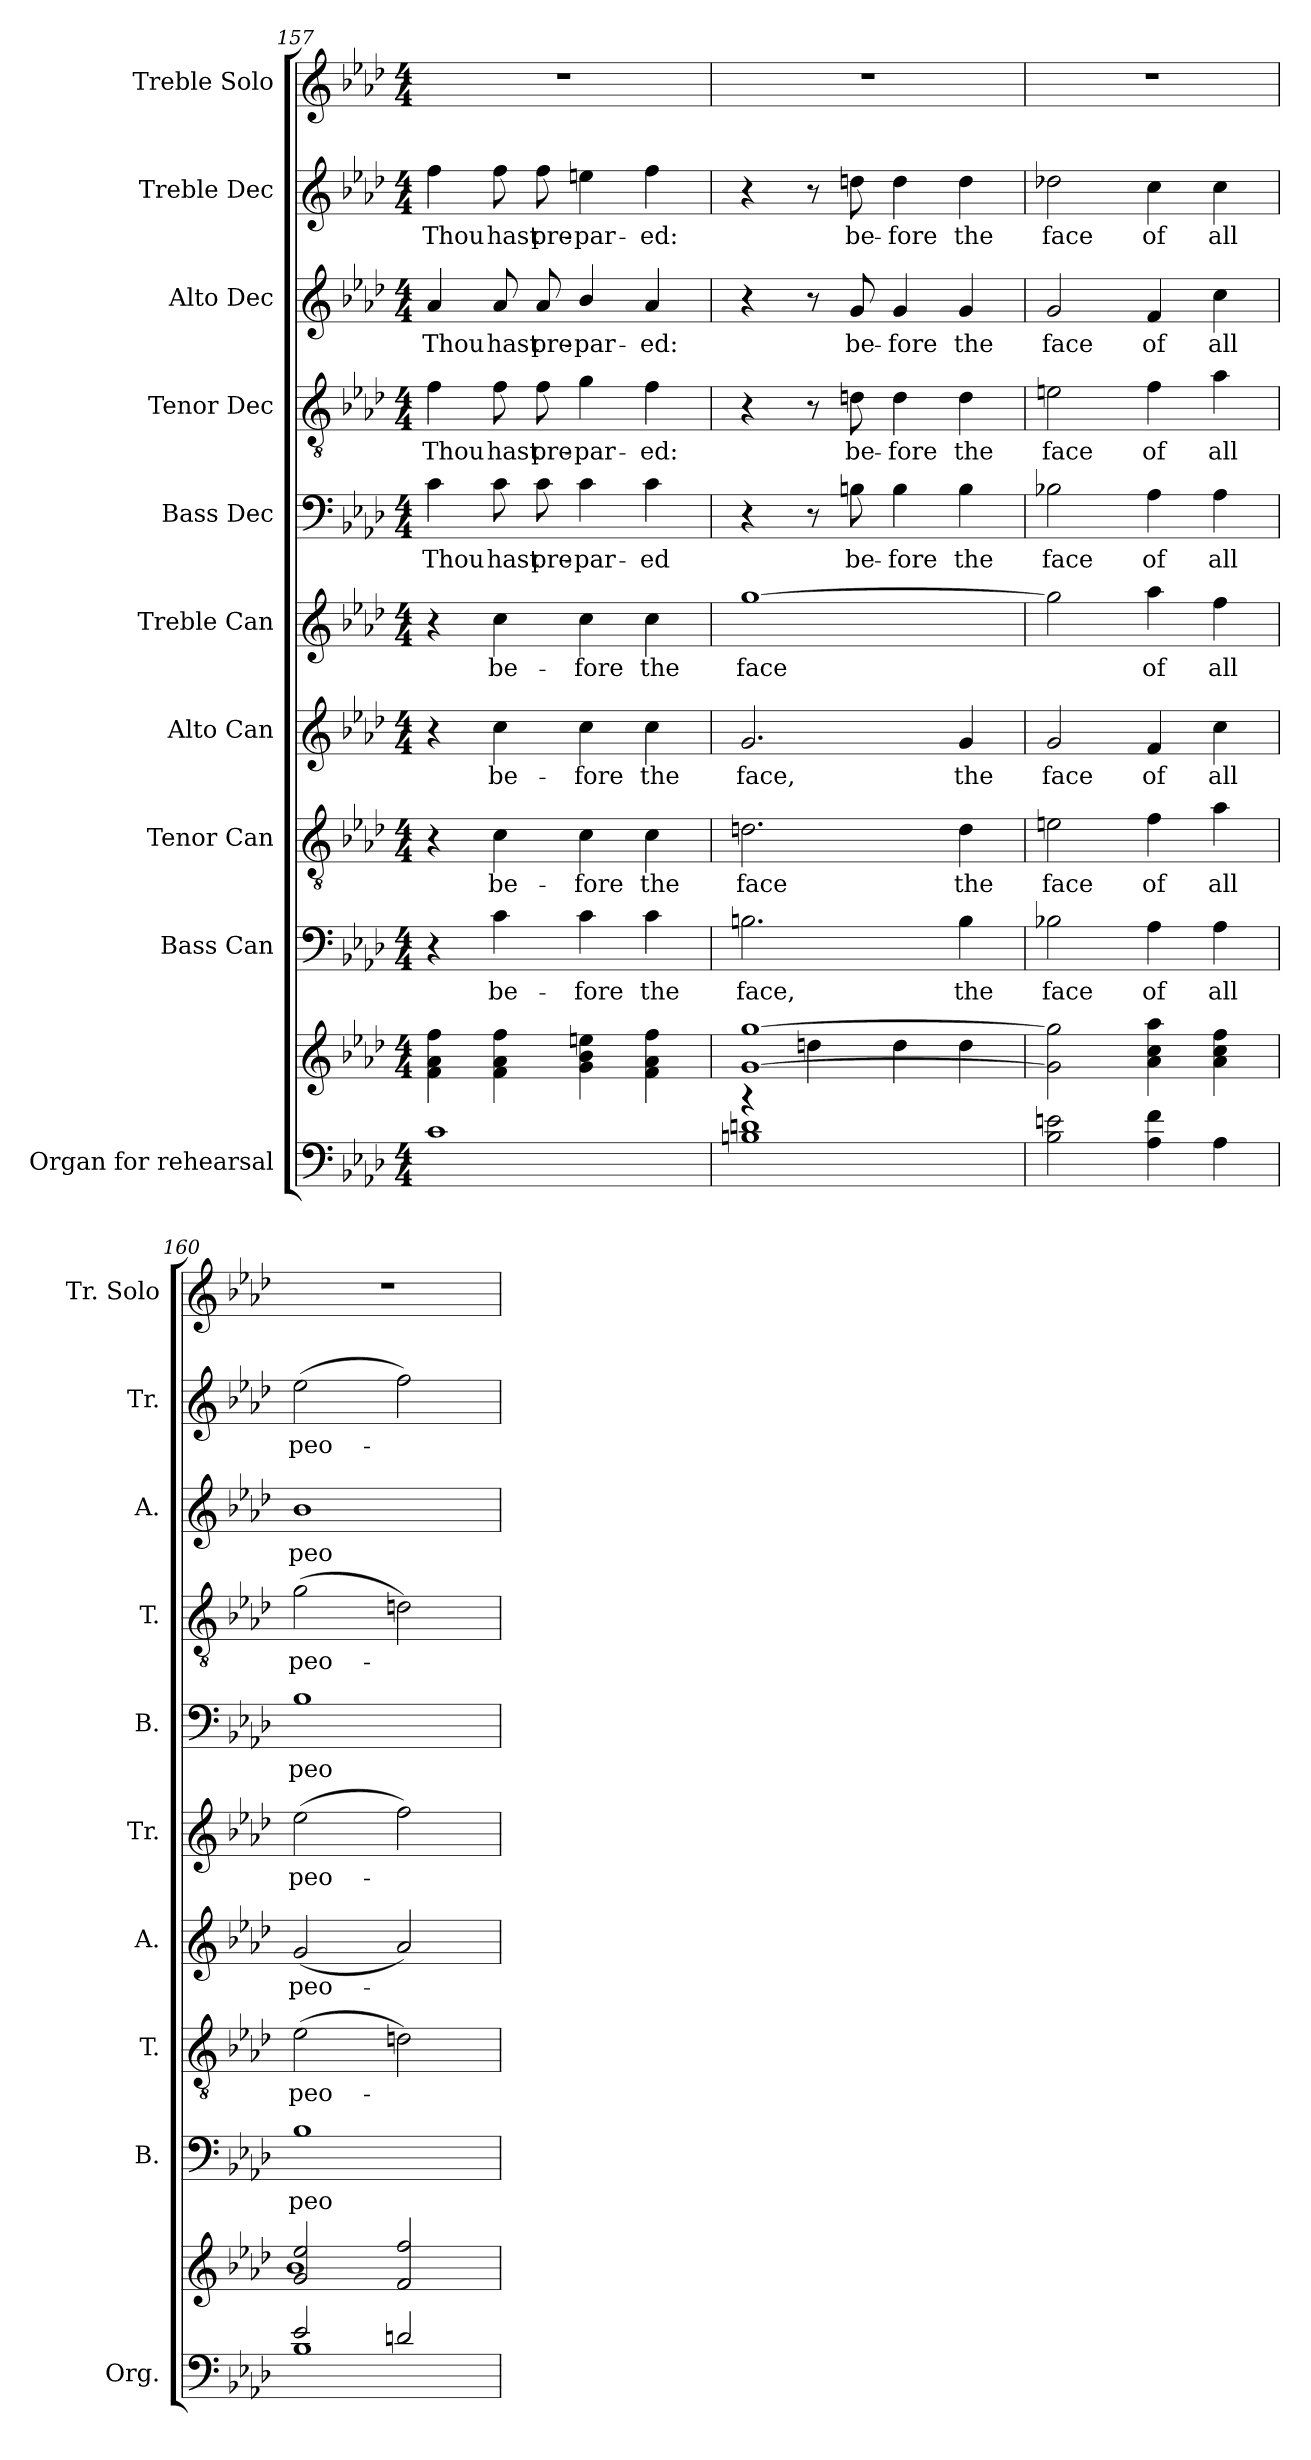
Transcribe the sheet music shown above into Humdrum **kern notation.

**kern	**kern	**kern	**text	**kern	**text	**kern	**text	**kern	**text	**kern	**text	**kern	**text	**kern	**text	**kern	**text	**kern
*part10	*part10	*part9	*part9	*part8	*part8	*part7	*part7	*part6	*part6	*part5	*part5	*part4	*part4	*part3	*part3	*part2	*part2	*part1
*staff11	*staff10	*staff9	*staff9	*staff8	*staff8	*staff7	*staff7	*staff6	*staff6	*staff5	*staff5	*staff4	*staff4	*staff3	*staff3	*staff2	*staff2	*staff1
*I"Organ for  rehearsal	*	*I"Bass Can	*	*I"Tenor Can	*	*I"Alto Can	*	*I"Treble Can	*	*I"Bass Dec	*	*I"Tenor Dec	*	*I"Alto Dec	*	*I"Treble Dec	*	*I"Treble Solo
*I'Org.	*	*I'B.	*	*I'T.	*	*I'A.	*	*I'Tr.	*	*I'B.	*	*I'T.	*	*I'A.	*	*I'Tr.	*	*I'Tr. Solo
!!LO:PB:g=z
*clefF4	*clefG2	*clefF4	*	*clefGv2	*	*clefG2	*	*clefG2	*	*clefF4	*	*clefGv2	*	*clefG2	*	*clefG2	*	*clefG2
*	*	*	*	*ITrd7c12	*	*	*	*	*	*	*	*ITrd7c12	*	*	*	*	*	*
*k[b-e-a-d-]	*k[b-e-a-d-]	*k[b-e-a-d-]	*	*k[b-e-a-d-]	*	*k[b-e-a-d-]	*	*k[b-e-a-d-]	*	*k[b-e-a-d-]	*	*k[b-e-a-d-]	*	*k[b-e-a-d-]	*	*k[b-e-a-d-]	*	*k[b-e-a-d-]
*A-:	*A-:	*A-:	*	*A-:	*	*A-:	*	*A-:	*	*A-:	*	*A-:	*	*A-:	*	*A-:	*	*A-:
*M4/4	*M4/4	*M4/4	*	*M4/4	*	*M4/4	*	*M4/4	*	*M4/4	*	*M4/4	*	*M4/4	*	*M4/4	*	*M4/4
=157	=157	=157	=157	=157	=157	=157	=157	=157	=157	=157	=157	=157	=157	=157	=157	=157	=157	=157
!	!	!	!	!	!	!	!	!	!	!	!LO:LY:b:color=#000000	!	!	!	!	!	!	!
!	!	!	!	!	!	!	!	!	!	!	!	!	!LO:LY:b:color=#000000	!	!	!	!	!
!	!	!	!	!	!	!	!	!	!	!	!	!	!	!	!LO:LY:b:color=#000000	!	!	!
!	!	!	!	!	!	!	!	!	!	!	!	!	!	!	!	!	!LO:LY:b:color=#000000	!
1ci	4fi\ 4a-i 4ffi	4r	.	4r	.	4r	.	4r	.	4ci\	Thou	4Fi\	Thou	4a-i/	Thou	4ffi\	Thou	1r
!	!	!	!LO:LY:b:color=#000000	!	!	!	!	!	!	!	!	!	!	!	!	!	!	!
!	!	!	!	!	!LO:LY:b:color=#000000	!	!	!	!	!	!	!	!	!	!	!	!	!
!	!	!	!	!	!	!	!LO:LY:b:color=#000000	!	!	!	!	!	!	!	!	!	!	!
!	!	!	!	!	!	!	!	!	!LO:LY:b:color=#000000	!	!	!	!	!	!	!	!	!
!	!	!	!	!	!	!	!	!	!	!	!LO:LY:b:color=#000000	!	!	!	!	!	!	!
!	!	!	!	!	!	!	!	!	!	!	!	!	!LO:LY:b:color=#000000	!	!	!	!	!
!	!	!	!	!	!	!	!	!	!	!	!	!	!	!	!LO:LY:b:color=#000000	!	!	!
!	!	!	!	!	!	!	!	!	!	!	!	!	!	!	!	!	!LO:LY:b:color=#000000	!
.	4fi\ 4a-i 4ffi	4ci\	be-	4Ci\	be-	4cci\	be-	4cci\	be-	8ci\	hast	8Fi\	hast	8a-i/	hast	8ffi\	hast	.
!	!	!	!	!	!	!	!	!	!	!	!LO:LY:b:color=#000000	!	!	!	!	!	!	!
!	!	!	!	!	!	!	!	!	!	!	!	!	!LO:LY:b:color=#000000	!	!	!	!	!
!	!	!	!	!	!	!	!	!	!	!	!	!	!	!	!LO:LY:b:color=#000000	!	!	!
!	!	!	!	!	!	!	!	!	!	!	!	!	!	!	!	!	!LO:LY:b:color=#000000	!
.	.	.	.	.	.	.	.	.	.	8ci\	pre-	8Fi\	pre-	8a-i/	pre-	8ffi\	pre-	.
!	!	!	!LO:LY:b:color=#000000	!	!	!	!	!	!	!	!	!	!	!	!	!	!	!
!	!	!	!	!	!LO:LY:b:color=#000000	!	!	!	!	!	!	!	!	!	!	!	!	!
!	!	!	!	!	!	!	!LO:LY:b:color=#000000	!	!	!	!	!	!	!	!	!	!	!
!	!	!	!	!	!	!	!	!	!LO:LY:b:color=#000000	!	!	!	!	!	!	!	!	!
!	!	!	!	!	!	!	!	!	!	!	!LO:LY:b:color=#000000	!	!	!	!	!	!	!
!	!	!	!	!	!	!	!	!	!	!	!	!	!LO:LY:b:color=#000000	!	!	!	!	!
!	!	!	!	!	!	!	!	!	!	!	!	!	!	!	!LO:LY:b:color=#000000	!	!	!
!	!	!	!	!	!	!	!	!	!	!	!	!	!	!	!	!	!LO:LY:b:color=#000000	!
.	4gi\ 4b-i 4eeni	4ci\	-fore	4Ci\	-fore	4cci\	-fore	4cci\	-fore	4ci\	-par-	4Gi\	-par-	4b-i/	-par-	4eeni\	-par-	.
!	!	!	!LO:LY:b:color=#000000	!	!	!	!	!	!	!	!	!	!	!	!	!	!	!
!	!	!	!	!	!LO:LY:b:color=#000000	!	!	!	!	!	!	!	!	!	!	!	!	!
!	!	!	!	!	!	!	!LO:LY:b:color=#000000	!	!	!	!	!	!	!	!	!	!	!
!	!	!	!	!	!	!	!	!	!LO:LY:b:color=#000000	!	!	!	!	!	!	!	!	!
!	!	!	!	!	!	!	!	!	!	!	!LO:LY:b:color=#000000	!	!	!	!	!	!	!
!	!	!	!	!	!	!	!	!	!	!	!	!	!LO:LY:b:color=#000000	!	!	!	!	!
!	!	!	!	!	!	!	!	!	!	!	!	!	!	!	!LO:LY:b:color=#000000	!	!	!
!	!	!	!	!	!	!	!	!	!	!	!	!	!	!	!	!	!LO:LY:b:color=#000000	!
.	4fi\ 4a-i 4ffi	4ci\	the	4Ci\	the	4cci\	the	4cci\	the	4ci\	-ed	4Fi\	-ed:	4a-i/	-ed:	4ffi\	-ed:	.
=158	=158	=158	=158	=158	=158	=158	=158	=158	=158	=158	=158	=158	=158	=158	=158	=158	=158	=158
*	*^	*	*	*	*	*	*	*	*	*	*	*	*	*	*	*	*	*
!	!	!	!	!LO:LY:b:color=#000000	!	!	!	!	!	!	!	!	!	!	!	!	!	!	!
!	!	!	!	!	!	!LO:LY:b:color=#000000	!	!	!	!	!	!	!	!	!	!	!	!	!
!	!	!	!	!	!	!	!	!LO:LY:b:color=#000000	!	!	!	!	!	!	!	!	!	!	!
!	!	!	!	!	!	!	!	!	!	!LO:LY:b:color=#000000	!	!	!	!	!	!	!	!	!
1Bni 1dni	[1gi [1ggi	4r	2.Bni\	face,	2.Dni\	face	2.gi/	face,	[1ggi	face	4r	.	4r	.	4r	.	4r	.	1r
.	.	4ddni\	.	.	.	.	.	.	.	.	8r	.	8r	.	8r	.	8r	.	.
!	!	!	!	!	!	!	!	!	!	!	!	!LO:LY:b:color=#000000	!	!	!	!	!	!	!
!	!	!	!	!	!	!	!	!	!	!	!	!	!	!LO:LY:b:color=#000000	!	!	!	!	!
!	!	!	!	!	!	!	!	!	!	!	!	!	!	!	!	!LO:LY:b:color=#000000	!	!	!
!	!	!	!	!	!	!	!	!	!	!	!	!	!	!	!	!	!	!LO:LY:b:color=#000000	!
.	.	.	.	.	.	.	.	.	.	.	8Bni\	be-	8Dni\	be-	8gi/	be-	8ddni\	be-	.
!	!	!	!	!	!	!	!	!	!	!	!	!LO:LY:b:color=#000000	!	!	!	!	!	!	!
!	!	!	!	!	!	!	!	!	!	!	!	!	!	!LO:LY:b:color=#000000	!	!	!	!	!
!	!	!	!	!	!	!	!	!	!	!	!	!	!	!	!	!LO:LY:b:color=#000000	!	!	!
!	!	!	!	!	!	!	!	!	!	!	!	!	!	!	!	!	!	!LO:LY:b:color=#000000	!
.	.	4ddi\	.	.	.	.	.	.	.	.	4Bi\	-fore	4Di\	-fore	4gi/	-fore	4ddi\	-fore	.
!	!	!	!	!LO:LY:b:color=#000000	!	!	!	!	!	!	!	!	!	!	!	!	!	!	!
!	!	!	!	!	!	!LO:LY:b:color=#000000	!	!	!	!	!	!	!	!	!	!	!	!	!
!	!	!	!	!	!	!	!	!LO:LY:b:color=#000000	!	!	!	!	!	!	!	!	!	!	!
!	!	!	!	!	!	!	!	!	!	!	!	!LO:LY:b:color=#000000	!	!	!	!	!	!	!
!	!	!	!	!	!	!	!	!	!	!	!	!	!	!LO:LY:b:color=#000000	!	!	!	!	!
!	!	!	!	!	!	!	!	!	!	!	!	!	!	!	!	!LO:LY:b:color=#000000	!	!	!
!	!	!	!	!	!	!	!	!	!	!	!	!	!	!	!	!	!	!LO:LY:b:color=#000000	!
.	.	4ddi\	4Bi\	the	4Di\	the	4gi/	the	.	.	4Bi\	the	4Di\	the	4gi/	the	4ddi\	the	.
*	*v	*v	*	*	*	*	*	*	*	*	*	*	*	*	*	*	*	*	*
=159	=159	=159	=159	=159	=159	=159	=159	=159	=159	=159	=159	=159	=159	=159	=159	=159	=159	=159
*	*^	*	*	*	*	*	*	*	*	*	*	*	*	*	*	*	*	*
!	!	!	!	!LO:LY:b:color=#000000	!	!	!	!	!	!	!	!	!	!	!	!	!	!	!
*	*v	*v	*	*	*	*	*	*	*	*	*	*	*	*	*	*	*	*	*
*	*^	*	*	*	*	*	*	*	*	*	*	*	*	*	*	*	*	*
!	!	!	!	!	!	!LO:LY:b:color=#000000	!	!	!	!	!	!	!	!	!	!	!	!	!
*	*v	*v	*	*	*	*	*	*	*	*	*	*	*	*	*	*	*	*	*
*	*^	*	*	*	*	*	*	*	*	*	*	*	*	*	*	*	*	*
!	!	!	!	!	!	!	!	!LO:LY:b:color=#000000	!	!	!	!	!	!	!	!	!	!	!
*	*v	*v	*	*	*	*	*	*	*	*	*	*	*	*	*	*	*	*	*
*	*^	*	*	*	*	*	*	*	*	*	*	*	*	*	*	*	*	*
!	!	!	!	!	!	!	!	!	!	!	!	!LO:LY:b:color=#000000	!	!	!	!	!	!	!
*	*v	*v	*	*	*	*	*	*	*	*	*	*	*	*	*	*	*	*	*
*	*^	*	*	*	*	*	*	*	*	*	*	*	*	*	*	*	*	*
!	!	!	!	!	!	!	!	!	!	!	!	!	!	!LO:LY:b:color=#000000	!	!	!	!	!
*	*v	*v	*	*	*	*	*	*	*	*	*	*	*	*	*	*	*	*	*
*	*^	*	*	*	*	*	*	*	*	*	*	*	*	*	*	*	*	*
!	!	!	!	!	!	!	!	!	!	!	!	!	!	!	!	!LO:LY:b:color=#000000	!	!	!
*	*v	*v	*	*	*	*	*	*	*	*	*	*	*	*	*	*	*	*	*
*	*^	*	*	*	*	*	*	*	*	*	*	*	*	*	*	*	*	*
!	!	!	!	!	!	!	!	!	!	!	!	!	!	!	!	!	!	!LO:LY:b:color=#000000	!
*	*v	*v	*	*	*	*	*	*	*	*	*	*	*	*	*	*	*	*	*
2B-i\ 2eni	2gi\] 2ggi]	2B-Xi\	face	2Eni\	face	2gi/	face	2ggi\]	.	2B-Xi\	face	2Eni\	face	2gi/	face	2dd-Xi\	face	1r
!	!	!	!LO:LY:b:color=#000000	!	!	!	!	!	!	!	!	!	!	!	!	!	!	!
!	!	!	!	!	!LO:LY:b:color=#000000	!	!	!	!	!	!	!	!	!	!	!	!	!
!	!	!	!	!	!	!	!LO:LY:b:color=#000000	!	!	!	!	!	!	!	!	!	!	!
!	!	!	!	!	!	!	!	!	!LO:LY:b:color=#000000	!	!	!	!	!	!	!	!	!
!	!	!	!	!	!	!	!	!	!	!	!LO:LY:b:color=#000000	!	!	!	!	!	!	!
!	!	!	!	!	!	!	!	!	!	!	!	!	!LO:LY:b:color=#000000	!	!	!	!	!
!	!	!	!	!	!	!	!	!	!	!	!	!	!	!	!LO:LY:b:color=#000000	!	!	!
!	!	!	!	!	!	!	!	!	!	!	!	!	!	!	!	!	!LO:LY:b:color=#000000	!
4A-i\ 4fi	4a-i\ 4cci 4aa-i	4A-i\	of	4Fi\	of	4fi/	of	4aa-i\	of	4A-i\	of	4Fi\	of	4fi/	of	4cci\	of	.
!	!	!	!LO:LY:b:color=#000000	!	!	!	!	!	!	!	!	!	!	!	!	!	!	!
!	!	!	!	!	!LO:LY:b:color=#000000	!	!	!	!	!	!	!	!	!	!	!	!	!
!	!	!	!	!	!	!	!LO:LY:b:color=#000000	!	!	!	!	!	!	!	!	!	!	!
!	!	!	!	!	!	!	!	!	!LO:LY:b:color=#000000	!	!	!	!	!	!	!	!	!
!	!	!	!	!	!	!	!	!	!	!	!LO:LY:b:color=#000000	!	!	!	!	!	!	!
!	!	!	!	!	!	!	!	!	!	!	!	!	!LO:LY:b:color=#000000	!	!	!	!	!
!	!	!	!	!	!	!	!	!	!	!	!	!	!	!	!LO:LY:b:color=#000000	!	!	!
!	!	!	!	!	!	!	!	!	!	!	!	!	!	!	!	!	!LO:LY:b:color=#000000	!
4A-i\	4a-i\ 4cci 4ffi	4A-i\	all	4A-i\	all	4cci\	all	4ffi\	all	4A-i\	all	4A-i\	all	4cci\	all	4cci\	all	.
=160	=160	=160	=160	=160	=160	=160	=160	=160	=160	=160	=160	=160	=160	=160	=160	=160	=160	=160
*^	*^	*	*	*	*	*	*	*	*	*	*	*	*	*	*	*	*	*
!	!	!	!	!	!LO:LY:b:color=#000000	!	!	!	!	!	!	!	!	!	!	!	!	!	!	!
!	!	!	!	!	!	!	!LO:LY:b:color=#000000	!	!	!	!	!	!	!	!	!	!	!	!	!
!	!	!	!	!	!	!	!	!	!LO:LY:b:color=#000000	!	!	!	!	!	!	!	!	!	!	!
!	!	!	!	!	!	!	!	!	!	!	!LO:LY:b:color=#000000	!	!	!	!	!	!	!	!	!
!	!	!	!	!	!	!	!	!	!	!	!	!	!LO:LY:b:color=#000000	!	!	!	!	!	!	!
!	!	!	!	!	!	!	!	!	!	!	!	!	!	!	!LO:LY:b:color=#000000	!	!	!	!	!
!	!	!	!	!	!	!	!	!	!	!	!	!	!	!	!	!	!LO:LY:b:color=#000000	!	!	!
!	!	!	!	!	!	!	!	!	!	!	!	!	!	!	!	!	!	!	!LO:LY:b:color=#000000	!
2e-i/	1B-i	2gi/ 2ee-i	1b-i	1B-i	peo-	(2E-i\	peo-	(2gi/	peo-	(2ee-i\	peo-	1B-i	peo-	(2Gi\	peo-	1b-i	peo-	(2ee-i\	peo-	1r
2dni/	.	2fi/ 2ffi	.	.	.	2Dni\)	.	2a-i/)	.	2ffi\)	.	.	.	2Dni\)	.	.	.	2ffi\)	.	.
*v	*v	*	*	*	*	*	*	*	*	*	*	*	*	*	*	*	*	*	*	*
*	*v	*v	*	*	*	*	*	*	*	*	*	*	*	*	*	*	*	*	*
=	=	=	=	=	=	=	=	=	=	=	=	=	=	=	=	=	=	=
*-	*-	*-	*-	*-	*-	*-	*-	*-	*-	*-	*-	*-	*-	*-	*-	*-	*-	*-
